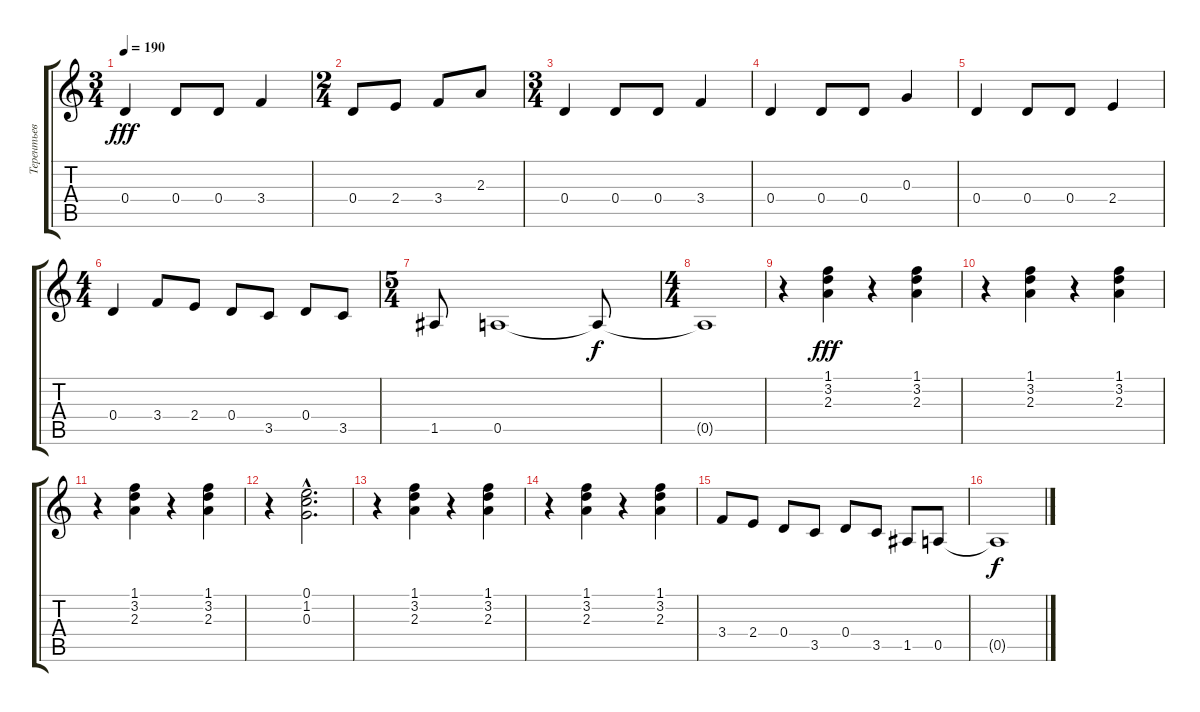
\track ("Терентьев" "Терентьев") {instrument distortionguitar}
\staff {score tabs}
\tuning (E4 B3 G3 D3 A2 E2) {hide}
\ts (3 4)
\tempo 190
\clef g2
\ks c
0.4.4{dy fff} 0.4.8 0.4.8 3.4.4 |
\ts (2 4)
0.4.8 2.4.8 3.4.8 2.3.8 |
\ts (3 4)
0.4.4 0.4.8 0.4.8 3.4.4 |
0.4.4 0.4.8 0.4.8 0.3.4 |
0.4.4 0.4.8 0.4.8 2.4.4 |
\ts (4 4)
0.4.4 3.4.8 2.4.8 0.4.8 3.5.8 0.4.8 3.5.8 |
\ts (5 4)
1.5.8 0.5.1 0.5{t}.8{dy f} |
\ts (4 4)
0.5{t}.1 |
r.4 (1.1 3.2 2.3).4{dy fff} r.4 (1.1 3.2 2.3).4 |
r.4 (1.1 3.2 2.3).4 r.4 (1.1 3.2 2.3).4 |
r.4 (1.1 3.2 2.3).4 r.4 (1.1 3.2 2.3).4 |
r.4 (0.1{hac} 1.2{hac} 0.3{hac}).2{d} |
r.4 (1.1 3.2 2.3).4 r.4 (1.1 3.2 2.3).4 |
r.4 (1.1 3.2 2.3).4 r.4 (1.1 3.2 2.3).4 |
3.4.8 2.4.8 0.4.8 3.5.8 0.4.8 3.5.8 1.5.8 0.5.8 |
0.5{t}.1{dy f}
